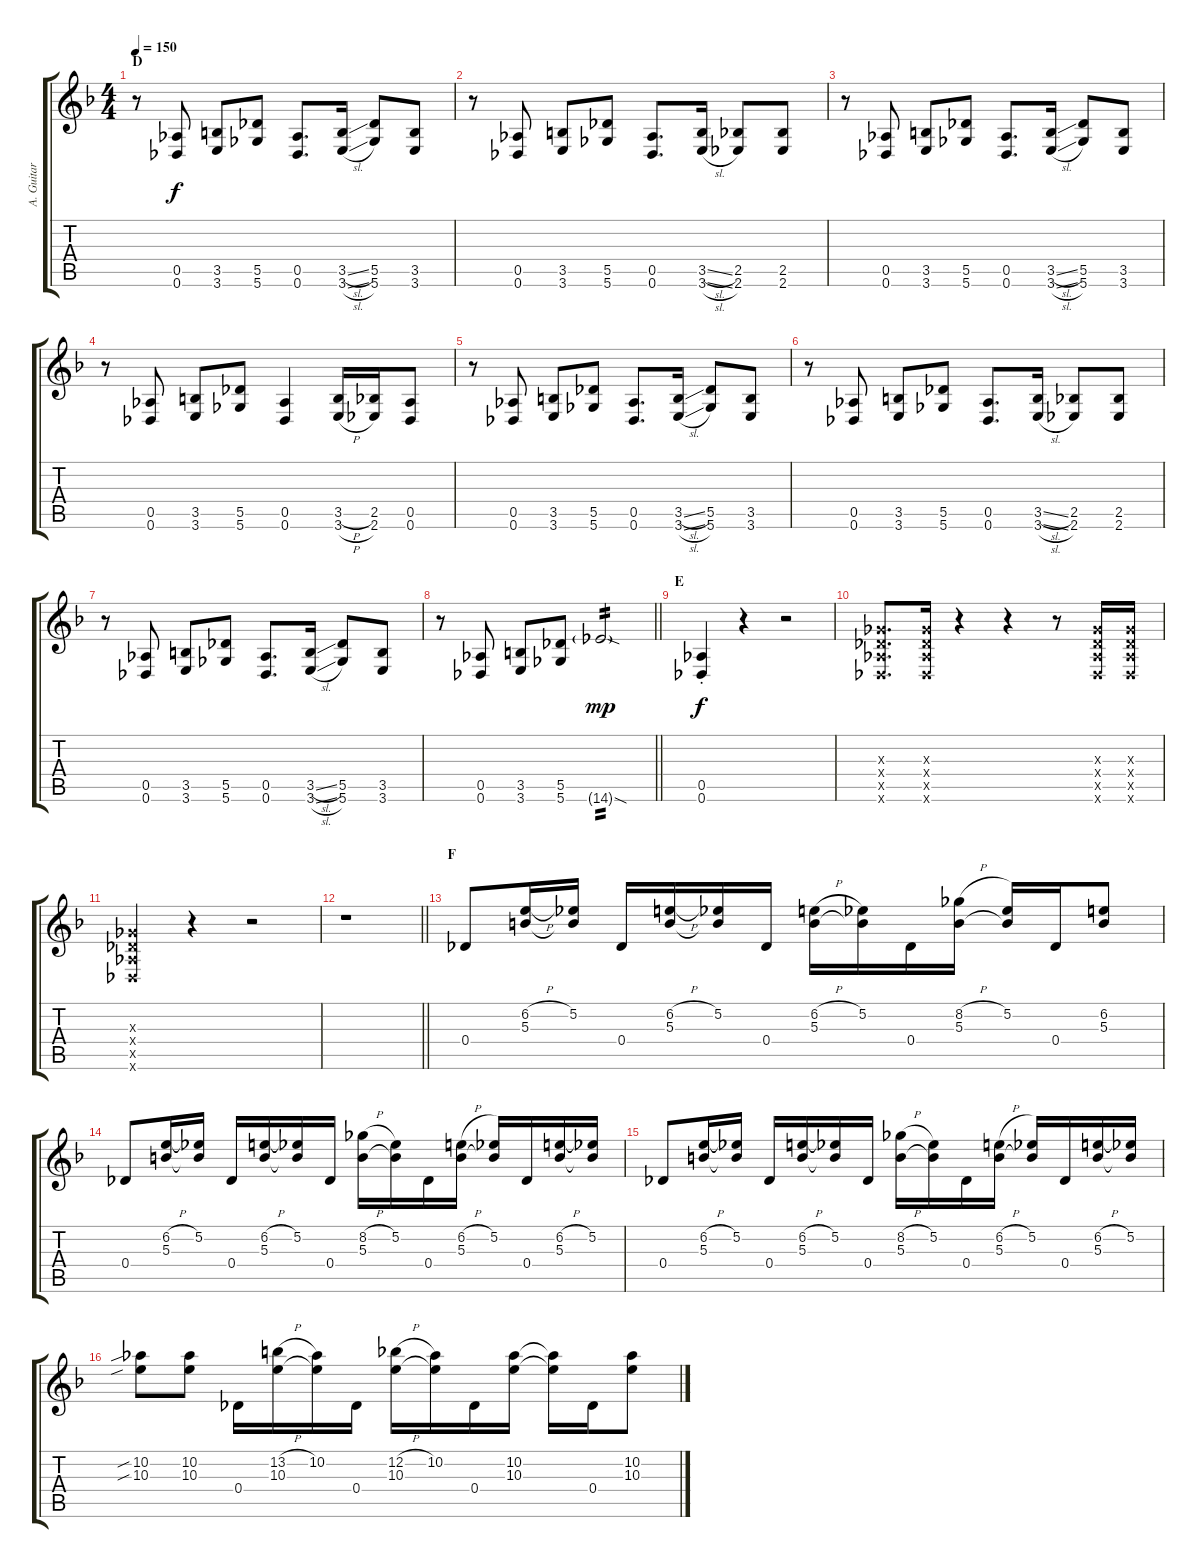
\track ("A. Guitar" "A. Guitar") {instrument acousticguitarsteel}
\staff {score tabs}
\tuning (Eb4 Bb3 Gb3 Db3 Ab2 Db2) {hide}
\ts (4 4)
\section ("" "D")
\tempo 150
\clef g2
\ks f
r.8{dy mp} (0.5 0.6).8{dy f} (3.5 3.6).8 (5.5 5.6).8 (0.5 0.6).8{d} (3.5{sl} 3.6{sl}).16 (5.5 5.6).8 (3.5 3.6).8 |
r.8 (0.5 0.6).8 (3.5 3.6).8 (5.5 5.6).8 (0.5 0.6).8{d} (3.5{sl} 3.6{sl}).16 (2.5 2.6).8 (2.5 2.6).8 |
r.8 (0.5 0.6).8 (3.5 3.6).8 (5.5 5.6).8 (0.5 0.6).8{d} (3.5{sl} 3.6{sl}).16 (5.5 5.6).8 (3.5 3.6).8 |
r.8 (0.5 0.6).8 (3.5 3.6).8 (5.5 5.6).8 (0.5 0.6).4 (3.5{h} 3.6{h}).16 (2.5 2.6).16 (0.5 0.6).8 |
r.8 (0.5 0.6).8 (3.5 3.6).8 (5.5 5.6).8 (0.5 0.6).8{d} (3.5{sl} 3.6{sl}).16 (5.5 5.6).8 (3.5 3.6).8 |
r.8 (0.5 0.6).8 (3.5 3.6).8 (5.5 5.6).8 (0.5 0.6).8{d} (3.5{sl} 3.6{sl}).16 (2.5 2.6).8 (2.5 2.6).8 |
r.8 (0.5 0.6).8 (3.5 3.6).8 (5.5 5.6).8 (0.5 0.6).8{d} (3.5{sl} 3.6{sl}).16 (5.5 5.6).8 (3.5 3.6).8 |
\barLineRight lightlight
r.8 (0.5 0.6).8 (3.5 3.6).8 (5.5 5.6).8 14.6{sod g}.2{tp 2 dy mp} |
\section ("" "E")
(0.5{st} 0.6{st}).4{dy f} r.4 r.2 |
(0.3{x} 0.4{x} 0.5{x} 0.6{x}).8{d} (0.3{x} 0.4{x} 0.5{x} 0.6{x}).16 r.4 r.4 r.8 (0.3{x} 0.4{x} 0.5{x} 0.6{x}).16 (0.3{x} 0.4{x} 0.5{x} 0.6{x}).16 |
(0.3{x} 0.4{x} 0.5{x} 0.6{x}).4 r.4 r.2 |
\barLineRight lightlight
r.1 |
\section ("" "F")
0.4.8 (6.2{h} 5.3).16 (5.2 5.3{t}).16 0.4.16 (6.2{h} 5.3).16 (5.2 5.3{t}).16 0.4.16 (6.2{h} 5.3).16 (5.2 5.3{t}).16 0.4.16 (8.2{h} 5.3).16 (5.2 5.3{t}).16 0.4.16 (6.2 5.3).8 |
0.4.8 (6.2{h} 5.3).16 (5.2 5.3{t}).16 0.4.16 (6.2{h} 5.3).16 (5.2 5.3{t}).16 0.4.16 (8.2{h} 5.3).16 (5.2 5.3{t}).16 0.4.16 (6.2{h} 5.3).16 (5.2 5.3{t}).16 0.4.16 (6.2{h} 5.3).16 (5.2 5.3{t}).16 |
0.4.8 (6.2{h} 5.3).16 (5.2 5.3{t}).16 0.4.16 (6.2{h} 5.3).16 (5.2 5.3{t}).16 0.4.16 (8.2{h} 5.3).16 (5.2 5.3{t}).16 0.4.16 (6.2{h} 5.3).16 (5.2 5.3{t}).16 0.4.16 (6.2{h} 5.3).16 (5.2 5.3{t}).16 |
(10.2{sib} 10.3{sib}).8 (10.2 10.3).8 0.4.16 (13.2{h} 10.3).16 (10.2 10.3{t}).16 0.4.16 (12.2{h} 10.3).16 (10.2 10.3{t}).16 0.4.16 (10.2 10.3).16 (10.2{t} 10.3{t}).16 0.4.16 (10.2 10.3).8
